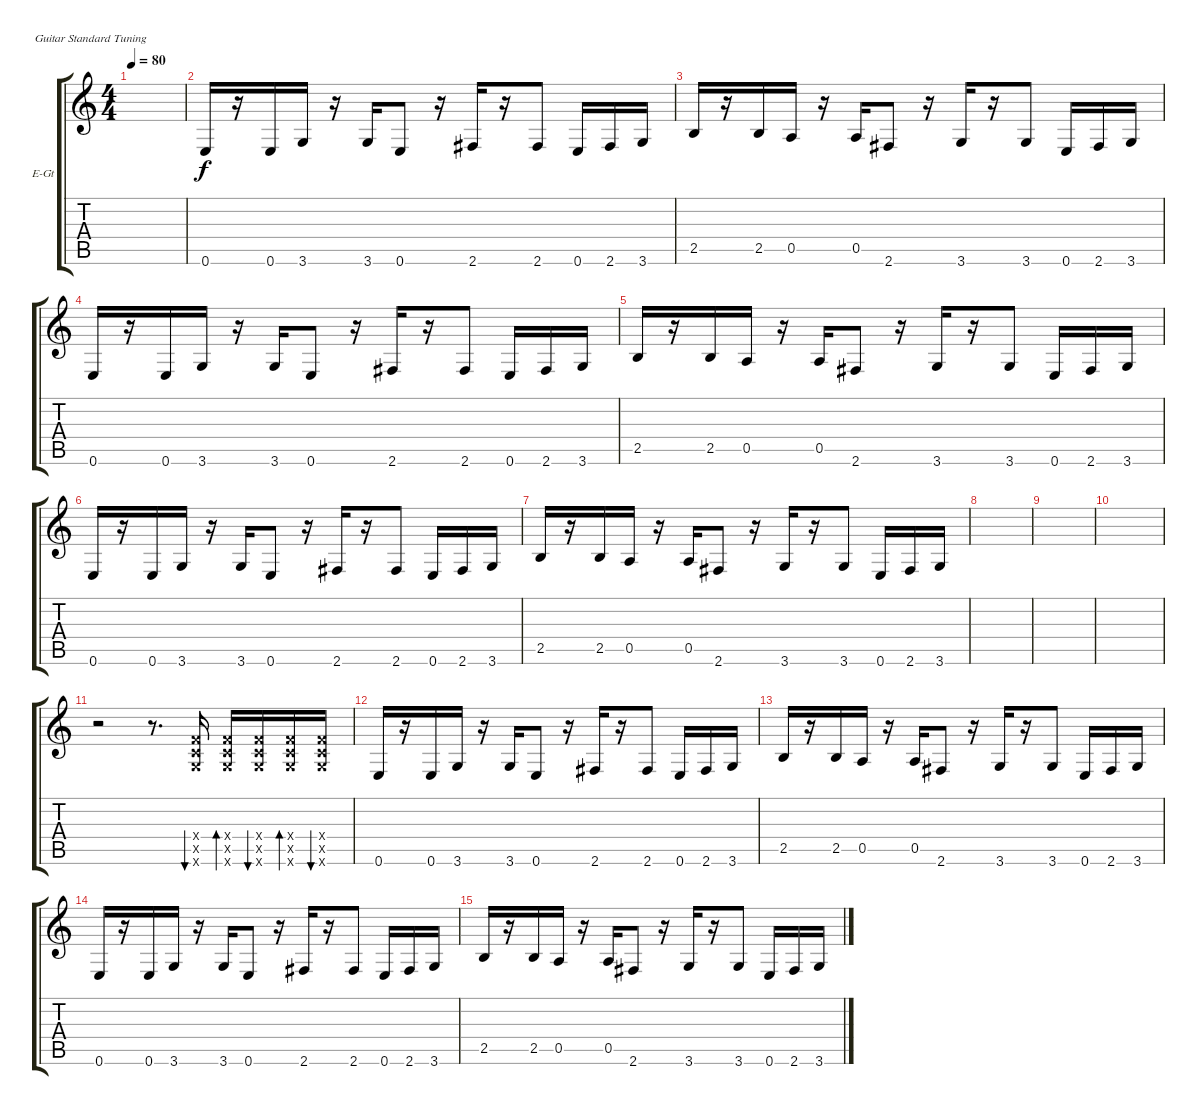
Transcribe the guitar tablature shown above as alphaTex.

\defaultSystemsLayout 4
\bracketExtendMode groupsimilarinstruments
\firstSystemTrackNameOrientation horizontal
\otherSystemsTrackNameOrientation horizontal
\track ("Electric Guitar" "E-Gt") {instrument overdrivenguitar}
\staff {score tabs}
\tuning (E4 B3 G3 D3 A2 E2)
\ts (4 4)
\tempo 80
\clef g2
\ks c
|
0.6.16 r.16 0.6.16 3.6.16 r.16 3.6.16 0.6.8 r.16 2.6.16 r.16 2.6.8 0.6.16 2.6.16 3.6.16 |
2.5.16 r.16 2.5.16 0.5.16 r.16 0.5.16 2.6.8 r.16 3.6.16 r.16 3.6.8 0.6.16 2.6.16 3.6.16 |
0.6.16 r.16 0.6.16 3.6.16 r.16 3.6.16 0.6.8 r.16 2.6.16 r.16 2.6.8 0.6.16 2.6.16 3.6.16 |
2.5.16 r.16 2.5.16 0.5.16 r.16 0.5.16 2.6.8 r.16 3.6.16 r.16 3.6.8 0.6.16 2.6.16 3.6.16 |
0.6.16 r.16 0.6.16 3.6.16 r.16 3.6.16 0.6.8 r.16 2.6.16 r.16 2.6.8 0.6.16 2.6.16 3.6.16 |
2.5.16 r.16 2.5.16 0.5.16 r.16 0.5.16 2.6.8 r.16 3.6.16 r.16 3.6.8 0.6.16 2.6.16 3.6.16 |
|
|
|
r.2 r.8{d} (3.6{x} 3.5{x} 3.4{x}).16{bu 30} (3.6{x} 3.5{x} 3.4{x}).16{bd 30} (3.6{x} 3.5{x} 3.4{x}).16{bu 30} (3.6{x} 3.5{x} 3.4{x}).16{bd 30} (3.6{x} 3.5{x} 3.4{x}).16{bu 30} |
0.6.16 r.16 0.6.16 3.6.16 r.16 3.6.16 0.6.8 r.16 2.6.16 r.16 2.6.8 0.6.16 2.6.16 3.6.16 |
2.5.16 r.16 2.5.16 0.5.16 r.16 0.5.16 2.6.8 r.16 3.6.16 r.16 3.6.8 0.6.16 2.6.16 3.6.16 |
0.6.16 r.16 0.6.16 3.6.16 r.16 3.6.16 0.6.8 r.16 2.6.16 r.16 2.6.8 0.6.16 2.6.16 3.6.16 |
2.5.16 r.16 2.5.16 0.5.16 r.16 0.5.16 2.6.8 r.16 3.6.16 r.16 3.6.8 0.6.16 2.6.16 3.6.16
